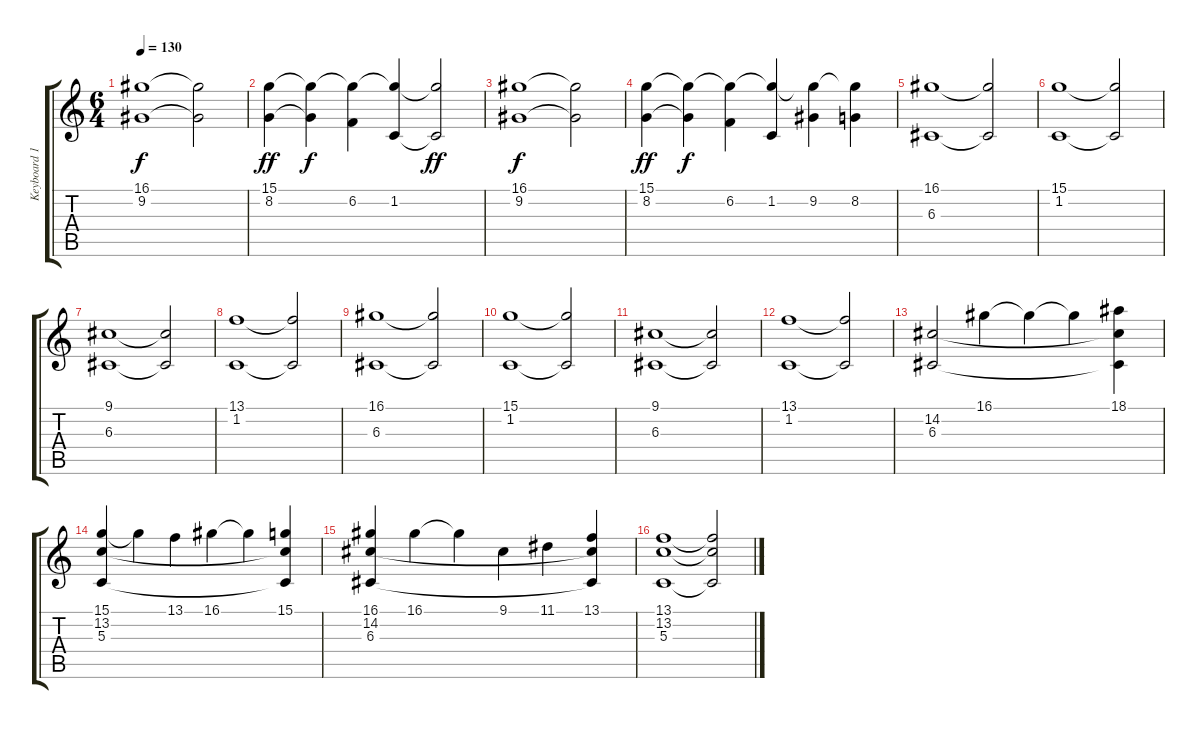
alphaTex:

\track ("Keyboard 1 - Mustis" "Keyboard 1") {instrument stringensemble1}
\staff {score tabs}
\tuning (E4 B3 G3 D3 A2 E2) {hide}
\ts (6 4)
\tempo 130
\clef g2
\ks c
(16.1 9.2).1{dy f} (16.1{t} 9.2{t}).2 |
(15.1 8.2).4{dy ff} (15.1{t} 8.2{t}).4{dy f} (15.1{t} 6.2).4 (15.1{t} 1.2).4 (15.1{t} 1.2{t}).2{dy ff} |
(16.1 9.2).1{dy f} (16.1{t} 9.2{t}).2 |
(15.1 8.2).4{dy ff} (15.1{t} 8.2{t}).4{dy f} (15.1{t} 6.2).4 (15.1{t} 1.2).4 (15.1{t} 9.2).4 (15.1{t} 8.2).4 |
(16.1 6.3).1 (16.1{t} 6.3{t}).2 |
(15.1 1.2).1 (15.1{t} 1.2{t}).2 |
(9.1 6.3).1 (9.1{t} 6.3{t}).2 |
(13.1 1.2).1 (13.1{t} 1.2{t}).2 |
(16.1 6.3).1 (16.1{t} 6.3{t}).2 |
(15.1 1.2).1 (15.1{t} 1.2{t}).2 |
(9.1 6.3).1 (9.1{t} 6.3{t}).2 |
(13.1 1.2).1 (13.1{t} 1.2{t}).2 |
(14.2 6.3).2 16.1.4 16.1{t}.4 16.1{t}.4 (18.1 14.2{t} 6.3{t}).4 |
(15.1 13.2 5.3).4 15.1{t}.4 13.1.4 16.1.4 16.1{t}.4 (15.1 13.2{t} 5.3{t}).4 |
(16.1 14.2 6.3).4 16.1.4 16.1{t}.4 9.1.4 11.1.4 (13.1 14.2{t} 6.3{t}).4 |
(13.1 13.2 5.3).1 (13.1{t} 13.2{t} 5.3{t}).2
